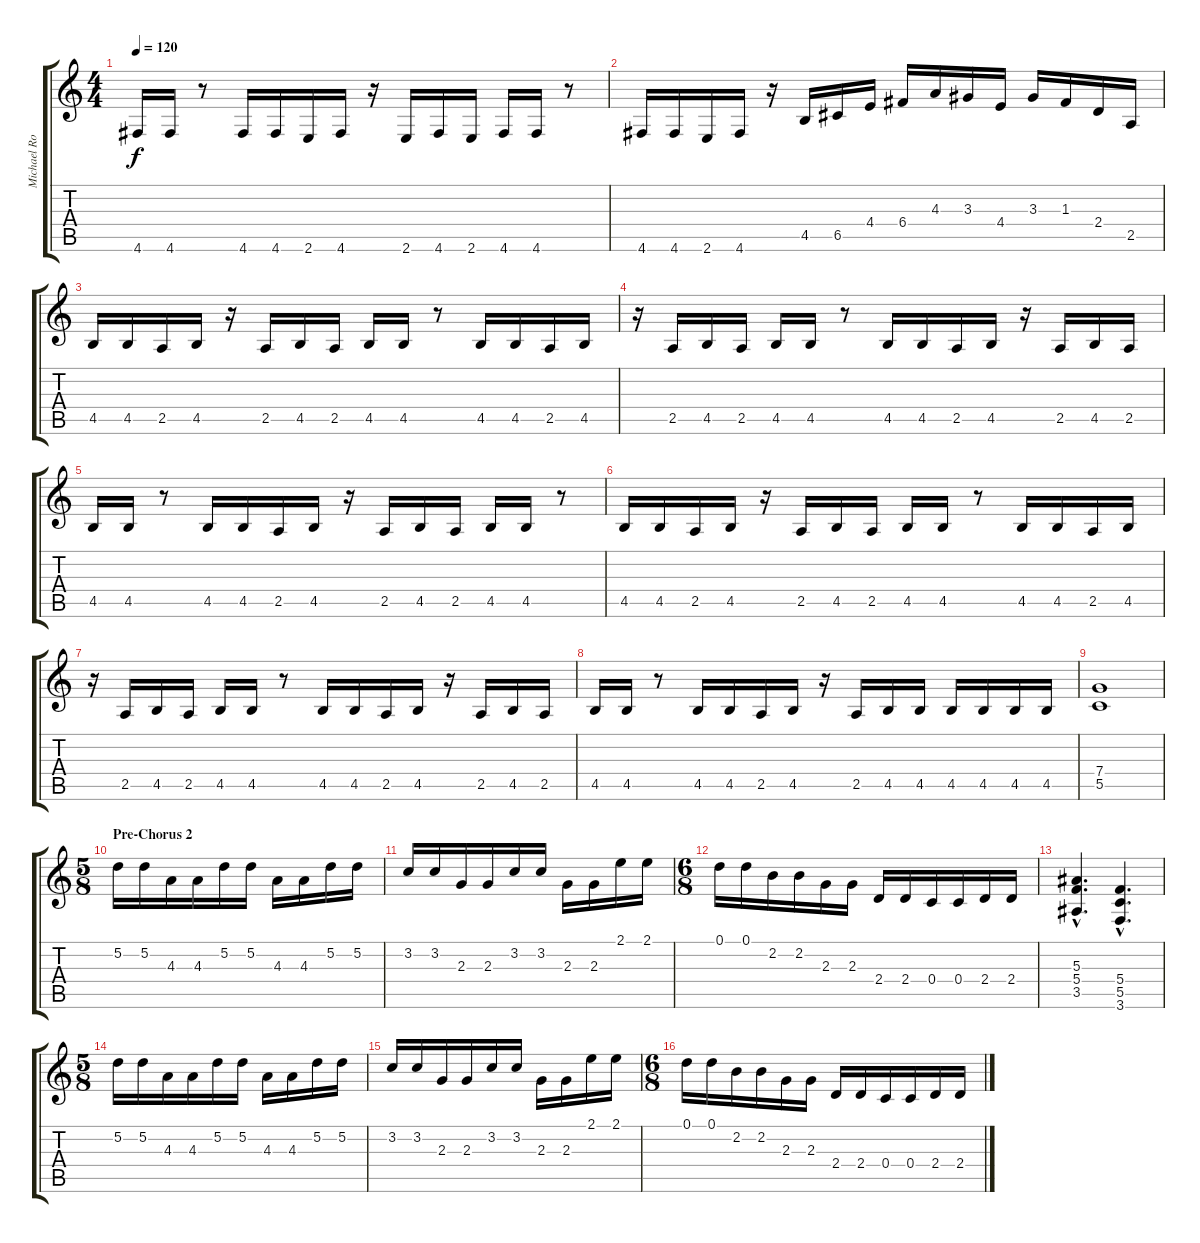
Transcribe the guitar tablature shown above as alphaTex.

\track ("Michael Romeo" "Michael Ro") {instrument distortionguitar}
\staff {score tabs}
\tuning (D4 A3 F3 C3 G2 D2) {hide}
\ts (4 4)
\tempo 120
\clef g2
\ks c
4.6.16{dy f} 4.6.16 r.8 4.6.16 4.6.16 2.6.16 4.6.16 r.16 2.6.16 4.6.16 2.6.16 4.6.16 4.6.16 r.8 |
4.6.16 4.6.16 2.6.16 4.6.16 r.16 4.5.16 6.5.16 4.4.16 6.4.16 4.3.16 3.3.16 4.4.16 3.3.16 1.3.16 2.4.16 2.5.16 |
4.5.16 4.5.16 2.5.16 4.5.16 r.16 2.5.16 4.5.16 2.5.16 4.5.16 4.5.16 r.8 4.5.16 4.5.16 2.5.16 4.5.16 |
r.16 2.5.16 4.5.16 2.5.16 4.5.16 4.5.16 r.8 4.5.16 4.5.16 2.5.16 4.5.16 r.16 2.5.16 4.5.16 2.5.16 |
4.5.16 4.5.16 r.8 4.5.16 4.5.16 2.5.16 4.5.16 r.16 2.5.16 4.5.16 2.5.16 4.5.16 4.5.16 r.8 |
4.5.16 4.5.16 2.5.16 4.5.16 r.16 2.5.16 4.5.16 2.5.16 4.5.16 4.5.16 r.8 4.5.16 4.5.16 2.5.16 4.5.16 |
r.16 2.5.16 4.5.16 2.5.16 4.5.16 4.5.16 r.8 4.5.16 4.5.16 2.5.16 4.5.16 r.16 2.5.16 4.5.16 2.5.16 |
4.5.16 4.5.16 r.8 4.5.16 4.5.16 2.5.16 4.5.16 r.16 2.5.16 4.5.16 4.5.16 4.5.16 4.5.16 4.5.16 4.5.16 |
(7.4 5.5).1 |
\ts (5 8)
\section ("" "Pre-Chorus 2")
5.2.16 5.2.16 4.3.16 4.3.16 5.2.16 5.2.16 4.3.16 4.3.16 5.2.16 5.2.16 |
3.2.16 3.2.16 2.3.16 2.3.16 3.2.16 3.2.16 2.3.16 2.3.16 2.1.16 2.1.16 |
\ts (6 8)
0.1.16 0.1.16 2.2.16 2.2.16 2.3.16 2.3.16 2.4.16 2.4.16 0.4.16 0.4.16 2.4.16 2.4.16 |
(5.3{hac} 5.4{hac} 3.5{hac}).4{d} (5.4{hac} 5.5{hac} 3.6{hac}).4{d} |
\ts (5 8)
5.2.16 5.2.16 4.3.16 4.3.16 5.2.16 5.2.16 4.3.16 4.3.16 5.2.16 5.2.16 |
3.2.16 3.2.16 2.3.16 2.3.16 3.2.16 3.2.16 2.3.16 2.3.16 2.1.16 2.1.16 |
\ts (6 8)
0.1.16 0.1.16 2.2.16 2.2.16 2.3.16 2.3.16 2.4.16 2.4.16 0.4.16 0.4.16 2.4.16 2.4.16
